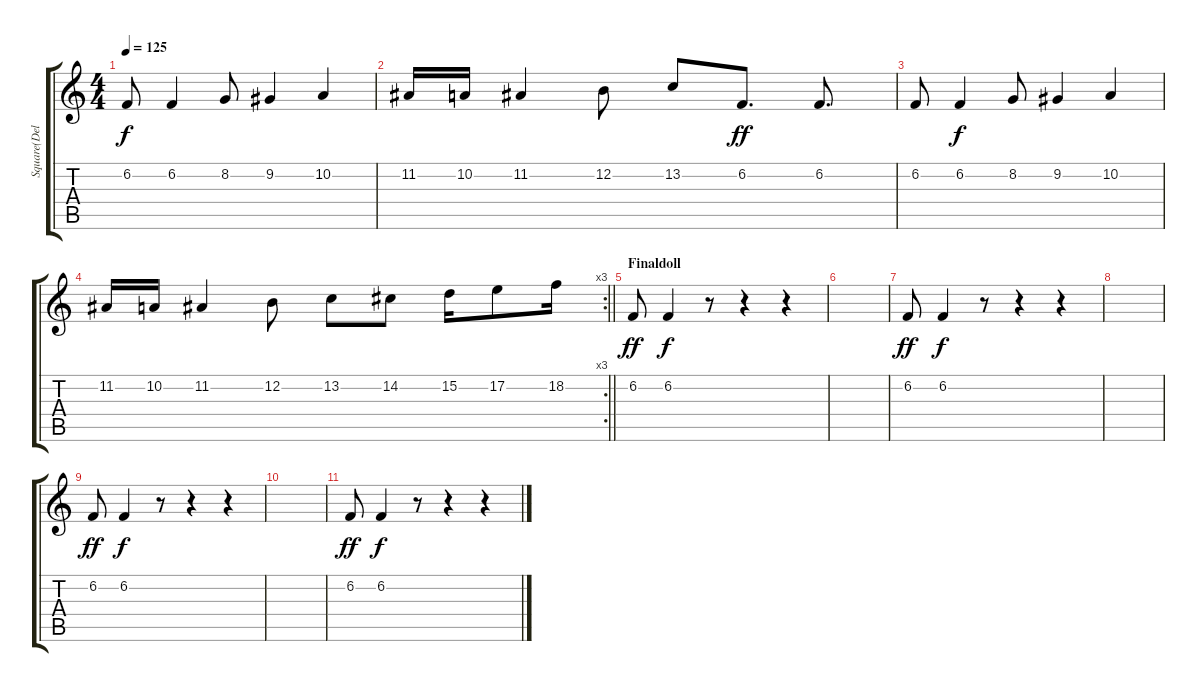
\track ("Square(Delay)" "Square(Del") {instrument stringensemble1}
\staff {score tabs}
\tuning (E4 B3 G3 D3 A2 E2) {hide}
\ts (4 4)
\tempo 125
\clef g2
\ks c
6.2.8{dy f} 6.2.4 8.2.8 9.2.4 10.2.4 |
11.2.16 10.2.16 11.2.4 12.2.8 13.2.8 6.2.8{d dy ff} 6.2.8{d} |
6.2.8 6.2.4{dy f} 8.2.8 9.2.4 10.2.4 |
\rc 3
\barLineRight lightlight
11.2.16 10.2.16 11.2.4 12.2.8 13.2.8 14.2.8 15.2.16 17.2.8 18.2.16 |
\section ("" "Finaldoll")
6.2.8{dy ff} 6.2.4{dy f} r.8 r.4 r.4 |
|
6.2.8{dy ff} 6.2.4{dy f} r.8 r.4 r.4 |
|
6.2.8{dy ff} 6.2.4{dy f} r.8 r.4 r.4 |
|
6.2.8{dy ff} 6.2.4{dy f} r.8 r.4 r.4
